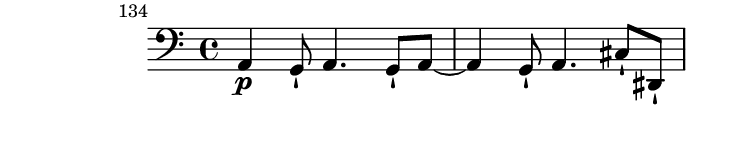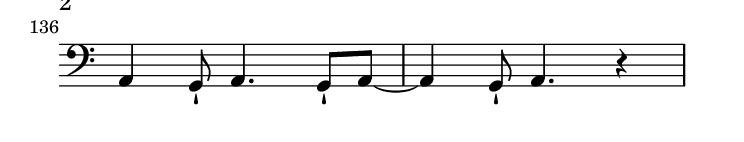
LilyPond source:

\version "2.10.33"

\include "../config/lib.ly"

\score {
  \new Staff {
      \time 4/4
      \relative c {
        \set Score.currentBarNumber = #134
        \bar ""
        \bracketUp
        
        \clef bass
        %% idéia de INT_1(5 3 4 1 2 0)
        a4\p g8\st a4. g8\st a~
        a4 g8\st a4. cis8\st dis,\st
        a'4 g8\st a4. g8\st a~
        a4 g8\st a4. r4
      }
    }
  \layout {
    \context {
      \Staff \consists "Horizontal_bracket_engraver"
    }
  }
  \midi {}
}
\paper {
  paper-width = 12.6\cm
  paper-height = 3\cm
  line-width = 13.5\cm
  top-margin = -.1\cm
  left-margin = -1.2\cm
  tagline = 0
}
